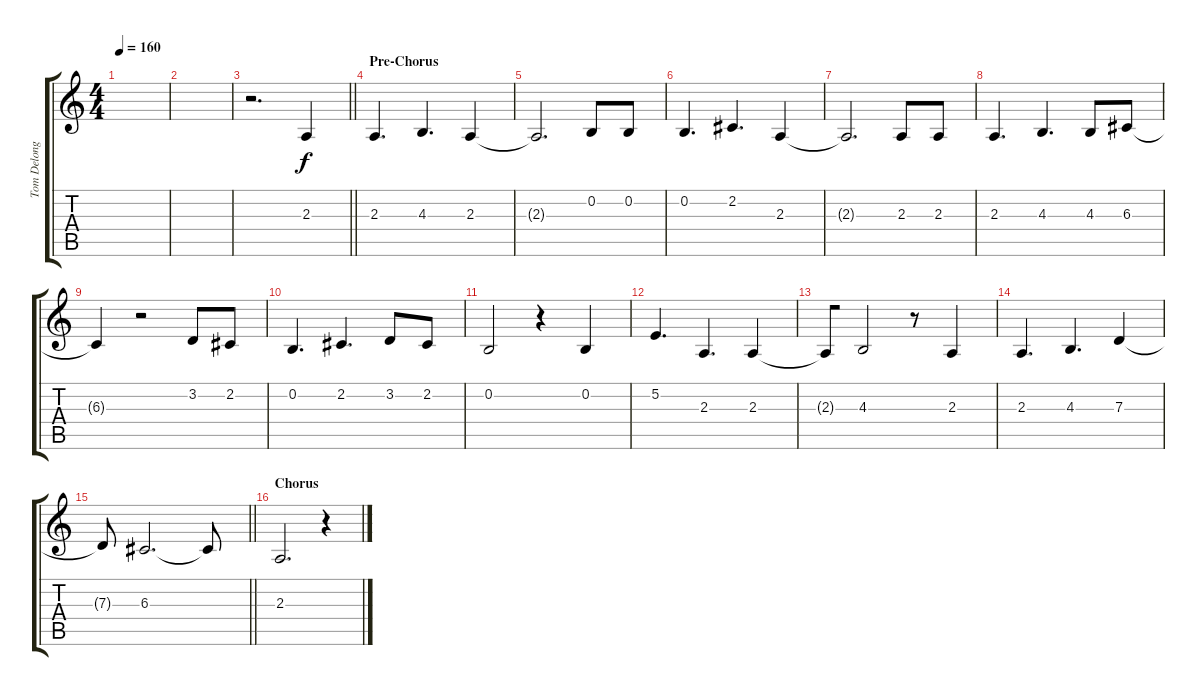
\track ("Tom Delonge - Vocals" "Tom Delong") {instrument tenorsax}
\staff {score tabs}
\tuning (E4 B3 G3 D3 A2 E2) {hide}
\ts (4 4)
\tempo 160
\clef g2
\ks c
|
|
\barLineRight lightlight
r.2{d beam merge} 2.3.4 |
\section ("" "Pre-Chorus")
2.3.4{d beam merge} 4.3.4{d} 2.3.4 |
2.3{t}.2{d} 0.2.8 0.2.8 |
0.2.4{d beam merge} 2.2.4{d} 2.3.4 |
2.3{t}.2{d beam merge} 2.3.8 2.3.8 |
2.3.4{d} 4.3.4{d beam merge} 4.3.8 6.3.8 |
6.3{t}.4{beam merge} r.2{beam merge} 3.2.8 2.2.8 |
0.2.4{d} 2.2.4{d} 3.2.8 2.2.8 |
0.2.2{beam merge} r.4 0.2.4 |
5.2.4{d} 2.3.4{d} 2.3.4 |
2.3{t}.8{beam merge} 4.3.2{beam merge} r.8 2.3.4 |
2.3.4{d} 4.3.4{d beam merge} 7.3.4 |
\barLineRight lightlight
7.3{t}.8 6.3.2{d} 6.3{t}.8 |
\section ("" "Chorus")
2.3.2{d beam merge} r.4
